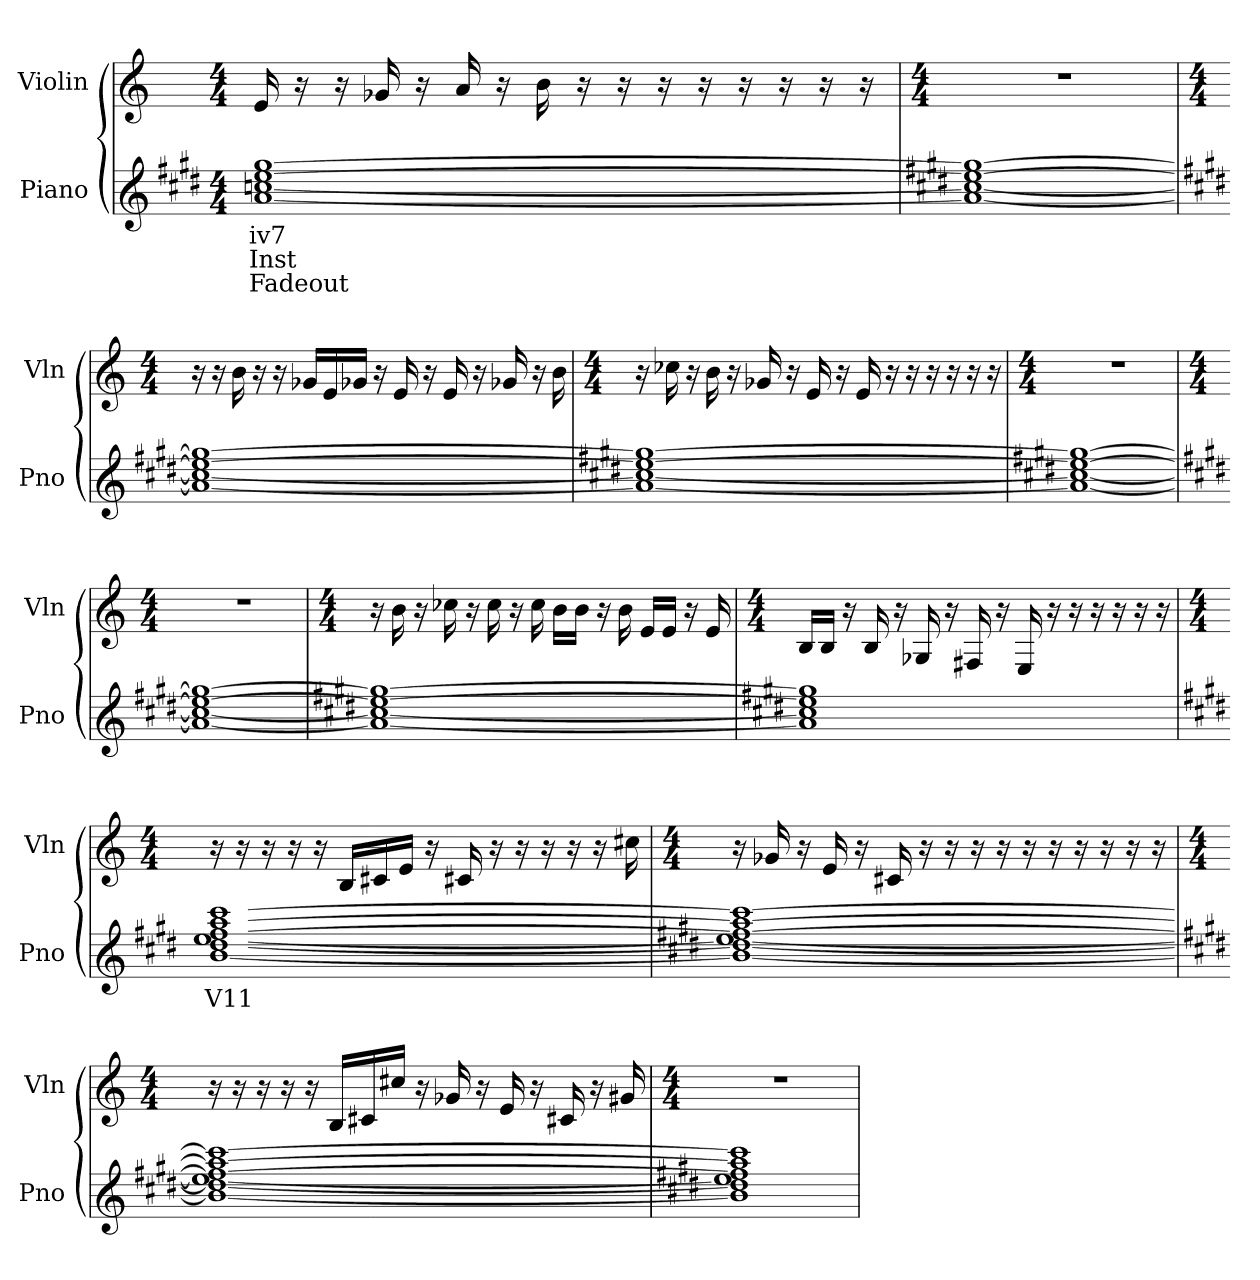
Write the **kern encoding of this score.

**kern	**text	**text	**text	**kern
*part2	*part2	*part2	*part2	*part1
*staff2	*staff2	*staff2	*staff2	*staff1
*I"Piano	*	*	*	*I"Violin
*I'Pno	*	*	*	*I'Vln
*k[f#c#g#d#]	*	*	*	*
*E:	*	*	*	*
*M4/4	*	*	*	*M4/4
=	=	=	=	=
[1a [1ccn [1ee [1gg#	iv7	Inst	Fadeout	16e
.	.	.	.	16r
.	.	.	.	16r
.	.	.	.	16g-X
.	.	.	.	16r
.	.	.	.	16a
.	.	.	.	16r
.	.	.	.	16b
.	.	.	.	16r
.	.	.	.	16r
.	.	.	.	16r
.	.	.	.	16r
.	.	.	.	16r
.	.	.	.	16r
.	.	.	.	16r
.	.	.	.	16r
=	=	=	=	=
*k[f#c#g#d#]	*	*	*	*
*E:	*	*	*	*
*	*	*	*	*M4/4
1a_ 1ccn_ 1ee_ 1gg#_	.	.	.	1r
=	=	=	=	=
*k[f#c#g#d#]	*	*	*	*
*E:	*	*	*	*
*	*	*	*	*M4/4
1a_ 1ccn_ 1ee_ 1gg#_	.	.	.	16r
.	.	.	.	16r
.	.	.	.	16b
.	.	.	.	16r
.	.	.	.	16r
.	.	.	.	16g-XLL
.	.	.	.	16e
.	.	.	.	16g-XJJ
.	.	.	.	16r
.	.	.	.	16e
.	.	.	.	16r
.	.	.	.	16e
.	.	.	.	16r
.	.	.	.	16g-X
.	.	.	.	16r
.	.	.	.	16b
=	=	=	=	=
*k[f#c#g#d#]	*	*	*	*
*E:	*	*	*	*
*	*	*	*	*M4/4
1a_ 1ccn_ 1ee_ 1gg#_	.	.	.	16r
.	.	.	.	16cc-X
.	.	.	.	16r
.	.	.	.	16b
.	.	.	.	16r
.	.	.	.	16g-X
.	.	.	.	16r
.	.	.	.	16e
.	.	.	.	16r
.	.	.	.	16e
.	.	.	.	16r
.	.	.	.	16r
.	.	.	.	16r
.	.	.	.	16r
.	.	.	.	16r
.	.	.	.	16r
=	=	=	=	=
*k[f#c#g#d#]	*	*	*	*
*E:	*	*	*	*
*	*	*	*	*M4/4
1a_ 1ccn_ 1ee_ 1gg#_	.	.	.	1r
=	=	=	=	=
*k[f#c#g#d#]	*	*	*	*
*E:	*	*	*	*
*	*	*	*	*M4/4
1a_ 1ccn_ 1ee_ 1gg#_	.	.	.	1r
=	=	=	=	=
*k[f#c#g#d#]	*	*	*	*
*E:	*	*	*	*
*	*	*	*	*M4/4
1a_ 1ccn_ 1ee_ 1gg#_	.	.	.	16r
.	.	.	.	16b
.	.	.	.	16r
.	.	.	.	16cc-X
.	.	.	.	16r
.	.	.	.	16cc-
.	.	.	.	16r
.	.	.	.	16cc-
.	.	.	.	16bLL
.	.	.	.	16bJJ
.	.	.	.	16r
.	.	.	.	16b
.	.	.	.	16eLL
.	.	.	.	16eJJ
.	.	.	.	16r
.	.	.	.	16e
=	=	=	=	=
*k[f#c#g#d#]	*	*	*	*
*E:	*	*	*	*
*	*	*	*	*M4/4
1a] 1ccn] 1ee] 1gg#]	.	.	.	16BLL
.	.	.	.	16BJJ
.	.	.	.	16r
.	.	.	.	16B
.	.	.	.	16r
.	.	.	.	16G-X
.	.	.	.	16r
.	.	.	.	16F#X
.	.	.	.	16r
.	.	.	.	16E
.	.	.	.	16r
.	.	.	.	16r
.	.	.	.	16r
.	.	.	.	16r
.	.	.	.	16r
.	.	.	.	16r
=	=	=	=	=
*k[f#c#g#d#]	*	*	*	*
*E:	*	*	*	*
*	*	*	*	*M4/4
[1b [1dd# [1ff# [1aa [1ccc# [1ee	V11	.	.	16r
.	.	.	.	16r
.	.	.	.	16r
.	.	.	.	16r
.	.	.	.	16r
.	.	.	.	16BLL
.	.	.	.	16c#X
.	.	.	.	16eJJ
.	.	.	.	16r
.	.	.	.	16c#X
.	.	.	.	16r
.	.	.	.	16r
.	.	.	.	16r
.	.	.	.	16r
.	.	.	.	16r
.	.	.	.	16cc#X
=	=	=	=	=
*k[f#c#g#d#]	*	*	*	*
*E:	*	*	*	*
*	*	*	*	*M4/4
1b_ 1dd#_ 1ff#_ 1aa_ 1ccc#_ 1ee_	.	.	.	16r
.	.	.	.	16g-X
.	.	.	.	16r
.	.	.	.	16e
.	.	.	.	16r
.	.	.	.	16c#X
.	.	.	.	16r
.	.	.	.	16r
.	.	.	.	16r
.	.	.	.	16r
.	.	.	.	16r
.	.	.	.	16r
.	.	.	.	16r
.	.	.	.	16r
.	.	.	.	16r
.	.	.	.	16r
=	=	=	=	=
*k[f#c#g#d#]	*	*	*	*
*E:	*	*	*	*
*	*	*	*	*M4/4
1b_ 1dd#_ 1ff#_ 1aa_ 1ccc#_ 1ee_	.	.	.	16r
.	.	.	.	16r
.	.	.	.	16r
.	.	.	.	16r
.	.	.	.	16r
.	.	.	.	16BLL
.	.	.	.	16c#X
.	.	.	.	16cc#XJJ
.	.	.	.	16r
.	.	.	.	16g-X
.	.	.	.	16r
.	.	.	.	16e
.	.	.	.	16r
.	.	.	.	16c#X
.	.	.	.	16r
.	.	.	.	16g#X
=	=	=	=	=
*k[f#c#g#d#]	*	*	*	*
*E:	*	*	*	*
*	*	*	*	*M4/4
1b] 1dd#] 1ff#] 1aa] 1ccc#] 1ee]	.	.	.	1r
=	=	=	=	=
*-	*-	*-	*-	*-
